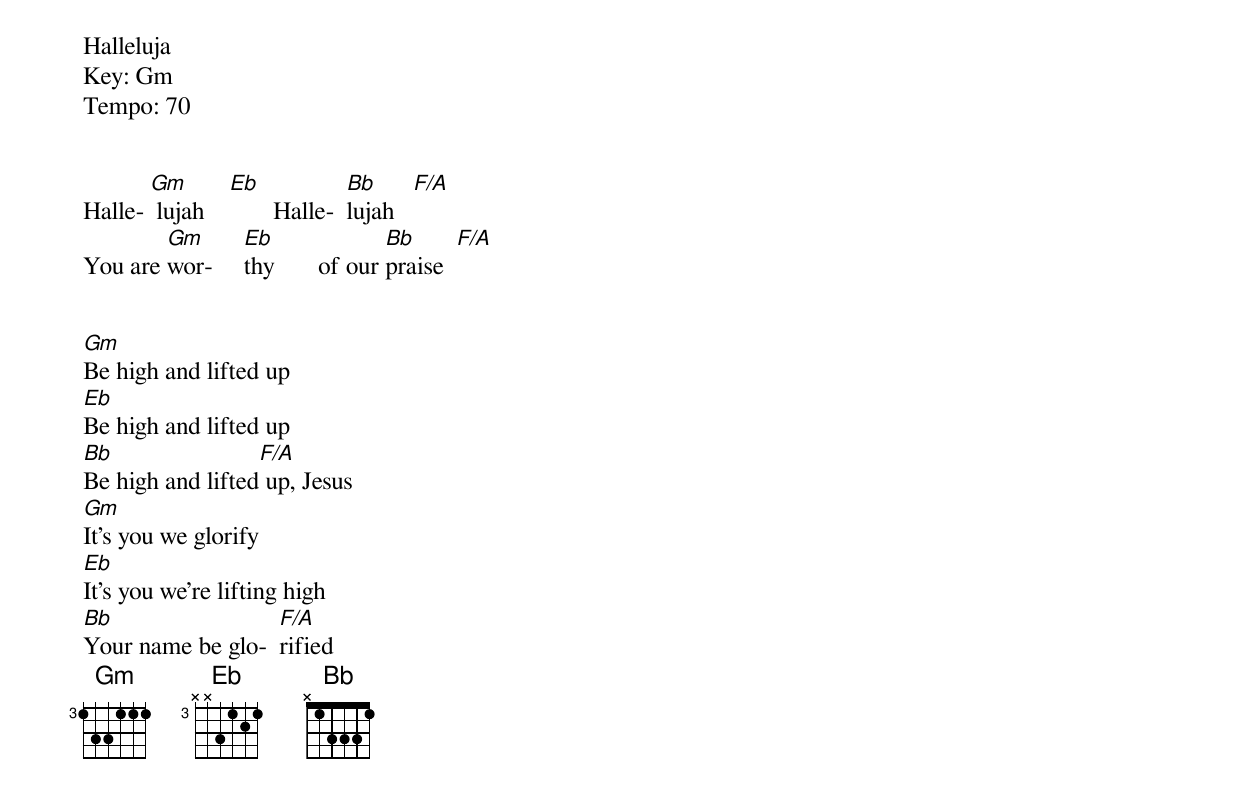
Halleluja
Key: Gm
Tempo: 70


Halle- [Gm] lujah    [Eb]       Halle-  [Bb]lujah   [F/A]
You are [Gm]wor-     [Eb]thy       of our [Bb]praise  [F/A]


[Gm]Be high and lifted up
[Eb]Be high and lifted up
[Bb]Be high and lifted[F/A] up, Jesus
[Gm]It’s you we glorify
[Eb]It’s you we’re lifting high
[Bb]Your name be glo-  [F/A]rified
